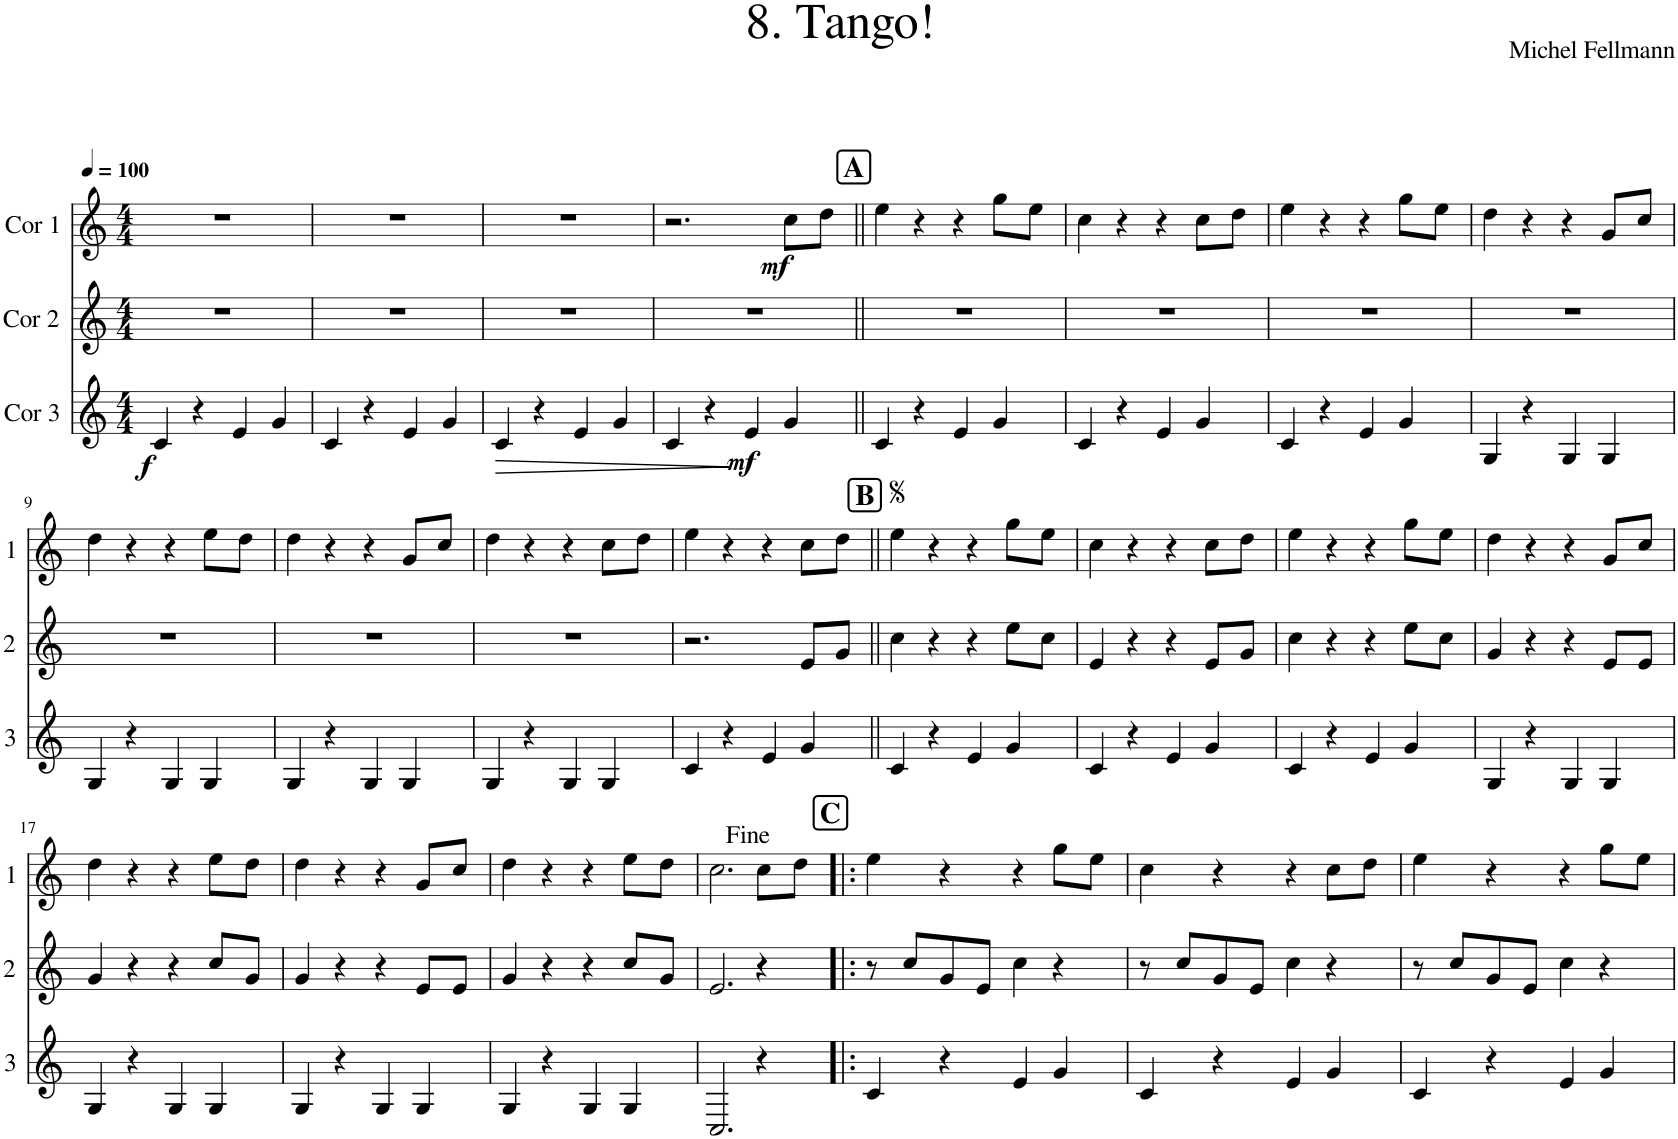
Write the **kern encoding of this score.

**kern	**dynam	**kern	**kern	**dynam
*part3	*part3	*part2	*part1	*part1
*staff3	*staff3	*staff2	*staff1	*staff1
*I"Cor 3	*	*I"Cor 2	*I"Cor 1	*
*clefG2	*	*clefG2	*clefG2	*
*Trd4c7	*	*Trd4c7	*Trd4c7	*
*k[]	*	*k[]	*k[]	*
*M4/4	*	*M4/4	*M4/4	*
*MM100	*	*MM100	*MM100	*
=1	=1	=1	=1	=1
!	!LO:DY:b	!	!	!
4c/	f	1r	1r	.
4r	.	.	.	.
4e/	.	.	.	.
4g/	.	.	.	.
=2	=2	=2	=2	=2
4c/	.	1r	1r	.
4r	.	.	.	.
4e/	.	.	.	.
4g/	.	.	.	.
=3	=3	=3	=3	=3
!	!LO:HP:b	!	!	!
4c/	>	1r	1r	.
4r	.	.	.	.
4e/	.	.	.	.
4g/	.	.	.	.
.	]	.	.	.
=4	=4	=4	=4	=4
4c/	.	1r	2.r	.
4r	.	.	.	.
!	!LO:DY:b	!	!	!
4e/	mf	.	.	.
!	!	!	!	!LO:DY:b
4g/	.	.	8cc\L	mf
.	.	.	8dd\J	.
!!LO:REH:place=s1:a:B:cj:fs=14:t=A
=5||	=5||	=5||	=5||	=5||
4c/	.	1r	4ee\	.
4r	.	.	4r	.
4e/	.	.	4r	.
4g/	.	.	8gg\L	.
.	.	.	8ee\J	.
=6	=6	=6	=6	=6
4c/	.	1r	4cc\	.
4r	.	.	4r	.
4e/	.	.	4r	.
4g/	.	.	8cc\L	.
.	.	.	8dd\J	.
=7	=7	=7	=7	=7
4c/	.	1r	4ee\	.
4r	.	.	4r	.
4e/	.	.	4r	.
4g/	.	.	8gg\L	.
.	.	.	8ee\J	.
=8	=8	=8	=8	=8
4G/	.	1r	4dd\	.
4r	.	.	4r	.
4G/	.	.	4r	.
4G/	.	.	8g/L	.
.	.	.	8cc/J	.
!!LO:LB:g=z
=9	=9	=9	=9	=9
4G/	.	1r	4dd\	.
4r	.	.	4r	.
4G/	.	.	4r	.
4G/	.	.	8ee\L	.
.	.	.	8dd\J	.
=10	=10	=10	=10	=10
4G/	.	1r	4dd\	.
4r	.	.	4r	.
4G/	.	.	4r	.
4G/	.	.	8g/L	.
.	.	.	8cc/J	.
=11	=11	=11	=11	=11
4G/	.	1r	4dd\	.
4r	.	.	4r	.
4G/	.	.	4r	.
4G/	.	.	8cc\L	.
.	.	.	8dd\J	.
=12	=12	=12	=12	=12
4c/	.	2.r	4ee\	.
4r	.	.	4r	.
4e/	.	.	4r	.
4g/	.	8e/L	8cc\L	.
.	.	8g/J	8dd\J	.
!!LO:REH:place=s1:a:B:cj:fs=14:t=B
=13||	=13||	=13||	=13||	=13||
4c/	.	4cc\	4ee\	.
4r	.	4r	4r	.
4e/	.	4r	4r	.
4g/	.	8ee\L	8gg\L	.
.	.	8cc\J	8ee\J	.
=14	=14	=14	=14	=14
4c/	.	4e/	4cc\	.
4r	.	4r	4r	.
4e/	.	4r	4r	.
4g/	.	8e/L	8cc\L	.
.	.	8g/J	8dd\J	.
=15	=15	=15	=15	=15
4c/	.	4cc\	4ee\	.
4r	.	4r	4r	.
4e/	.	4r	4r	.
4g/	.	8ee\L	8gg\L	.
.	.	8cc\J	8ee\J	.
=16	=16	=16	=16	=16
4G/	.	4g/	4dd\	.
4r	.	4r	4r	.
4G/	.	4r	4r	.
4G/	.	8e/L	8g/L	.
.	.	8e/J	8cc/J	.
!!LO:LB:g=z
=17	=17	=17	=17	=17
4G/	.	4g/	4dd\	.
4r	.	4r	4r	.
4G/	.	4r	4r	.
4G/	.	8cc/L	8ee\L	.
.	.	8g/J	8dd\J	.
=18	=18	=18	=18	=18
4G/	.	4g/	4dd\	.
4r	.	4r	4r	.
4G/	.	4r	4r	.
4G/	.	8e/L	8g/L	.
.	.	8e/J	8cc/J	.
=19	=19	=19	=19	=19
4G/	.	4g/	4dd\	.
4r	.	4r	4r	.
4G/	.	4r	4r	.
4G/	.	8cc/L	8ee\L	.
.	.	8g/J	8dd\J	.
=20	=20	=20	=20	=20
2.C/	.	2.e/	2.cc\	.
4r	.	4r	8cc\L	.
.	.	.	8dd\J	.
!!LO:REH:place=s1:a:B:cj:fs=14:t=C
=21!|:	=21!|:	=21!|:	=21!|:	=21!|:
4c/	.	8r	4ee\	.
.	.	8cc/L	.	.
4r	.	8g/	4r	.
.	.	8e/J	.	.
4e/	.	4cc\	4r	.
4g/	.	4r	8gg\L	.
.	.	.	8ee\J	.
=22	=22	=22	=22	=22
4c/	.	8r	4cc\	.
.	.	8cc/L	.	.
4r	.	8g/	4r	.
.	.	8e/J	.	.
4e/	.	4cc\	4r	.
4g/	.	4r	8cc\L	.
.	.	.	8dd\J	.
=23	=23	=23	=23	=23
4c/	.	8r	4ee\	.
.	.	8cc/L	.	.
4r	.	8g/	4r	.
.	.	8e/J	.	.
4e/	.	4cc\	4r	.
4g/	.	4r	8gg\L	.
.	.	.	8ee\J	.
=	=	=	=	=
*-	*-	*-	*-	*-
